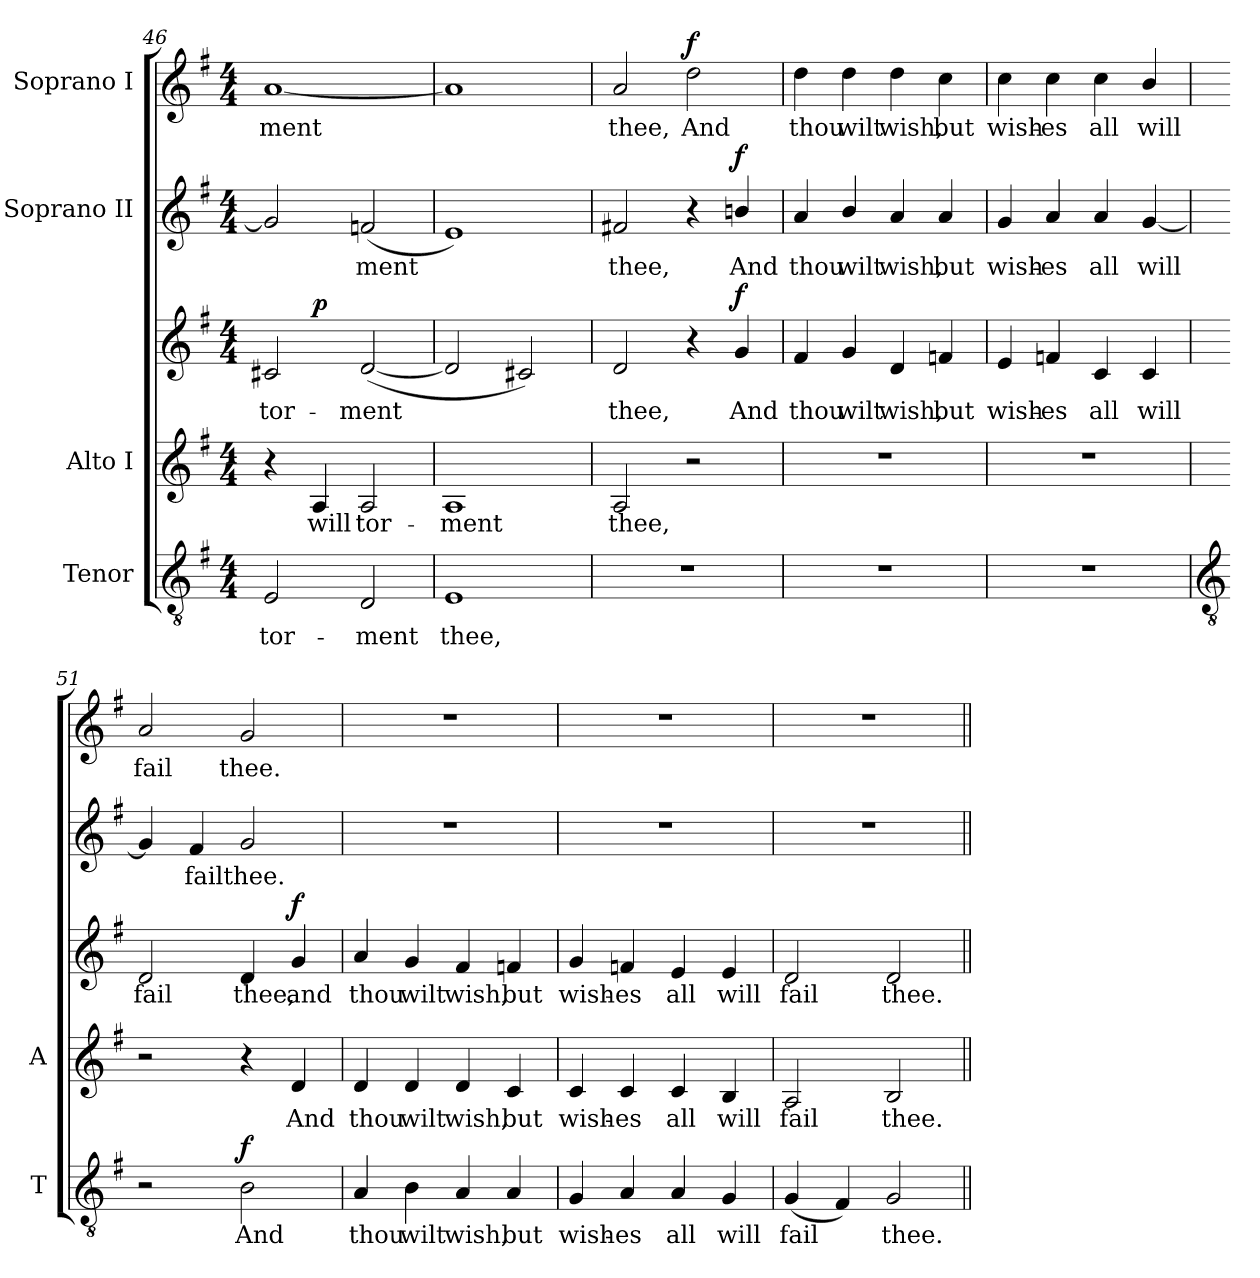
**kern	**text	**dynam	**kern	**text	**kern	**text	**dynam	**kern	**text	**dynam	**kern	**text	**dynam
*part4	*part4	*part4	*part3	*part3	*part3	*part3	*part3	*part2	*part2	*part2	*part1	*part1	*part1
*staff5	*staff5	*staff5	*staff4	*staff4	*staff3	*staff3	*staff3/4	*staff2	*staff2	*staff2	*staff1	*staff1	*staff1
*I"Tenor	*	*	*I"Alto I	*	*	*	*	*I"Soprano II	*	*	*I"Soprano I	*	*
*I'T	*	*	*I'A	*	*	*	*	*	*	*	*	*	*
*clefGv2	*	*	*clefG2	*	*clefG2	*	*	*clefG2	*	*	*clefG2	*	*
*k[f#]	*	*	*k[f#]	*	*k[f#]	*	*	*k[f#]	*	*	*k[f#]	*	*
*G:	*	*	*G:	*	*G:	*	*	*G:	*	*	*G:	*	*
*M4/4	*	*	*M4/4	*	*M4/4	*	*	*M4/4	*	*	*M4/4	*	*
=46	=46	=46	=46	=46	=46	=46	=46	=46	=46	=46	=46	=46	=46
!	!LO:LY:b	!	!	!	!	!LO:LY:b	!	!	!	!	!	!LO:LY:b	!
2E	tor-	.	4r	.	2c#X	tor-	.	2g]	.	.	[1a	-ment	.
!	!	!	!	!LO:LY:b	!	!	!LO:DY:b=2	!	!	!	!	!	!
.	.	.	4A	will	.	.	p	.	.	.	.	.	.
!	!LO:LY:b	!	!	!LO:LY:b	!	!LO:LY:b	!	!	!LO:LY:b	!	!	!	!
2D	-ment	.	2A	tor-	(<[2d	-ment	.	(<2fn	ment	.	.	.	.
=47	=47	=47	=47	=47	=47	=47	=47	=47	=47	=47	=47	=47	=47
!	!LO:LY:b	!	!	!LO:LY:b	!	!	!	!	!	!	!	!	!
1E	thee,	.	1A	-ment	2d]	.	.	1e)	.	.	1a]	.	.
.	.	.	.	.	2c#X)	.	.	.	.	.	.	.	.
=48	=48	=48	=48	=48	=48	=48	=48	=48	=48	=48	=48	=48	=48
!	!	!	!	!LO:LY:b	!	!LO:LY:b	!	!	!LO:LY:b	!	!	!LO:LY:b	!
1r	.	.	2A	thee,	2d	thee,	.	2f#X	thee,	.	2a	thee,	.
!	!	!	!	!	!	!	!	!	!	!	!	!LO:LY:b	!LO:DY:b
.	.	.	2r	.	4r	.	.	4r	.	.	2dd	And	f
!	!	!	!	!	!	!LO:LY:b	!LO:DY:b	!	!LO:LY:b	!LO:DY:b	!	!	!
.	.	.	.	.	4g	And	f	4bn/	And	f	.	.	.
=49	=49	=49	=49	=49	=49	=49	=49	=49	=49	=49	=49	=49	=49
!	!	!	!	!	!	!LO:LY:b	!	!	!LO:LY:b	!	!	!LO:LY:b	!
1r	.	.	1r	.	4f#	thou	.	4a	thou	.	4dd	thou	.
!	!	!	!	!	!	!LO:LY:b	!	!	!LO:LY:b	!	!	!LO:LY:b	!
.	.	.	.	.	4g	wilt	.	4b/	wilt	.	4dd	wilt	.
!	!	!	!	!	!	!LO:LY:b	!	!	!LO:LY:b	!	!	!LO:LY:b	!
.	.	.	.	.	4d	wish,	.	4a	wish,	.	4dd	wish,	.
!	!	!	!	!	!	!LO:LY:b	!	!	!LO:LY:b	!	!	!LO:LY:b	!
.	.	.	.	.	4fn	but	.	4a	but	.	4cc	but	.
=50	=50	=50	=50	=50	=50	=50	=50	=50	=50	=50	=50	=50	=50
!	!	!	!	!	!	!LO:LY:b	!	!	!LO:LY:b	!	!	!LO:LY:b	!
1r	.	.	1r	.	4e	wish-	.	4g	wish-	.	4cc	wish-	.
!	!	!	!	!	!	!LO:LY:b	!	!	!LO:LY:b	!	!	!LO:LY:b	!
.	.	.	.	.	4fn	-es	.	4a	-es	.	4cc	-es	.
!	!	!	!	!	!	!LO:LY:b	!	!	!LO:LY:b	!	!	!LO:LY:b	!
.	.	.	.	.	4c	all	.	4a	all	.	4cc	all	.
!	!	!	!	!	!	!LO:LY:b	!	!	!LO:LY:b	!	!	!LO:LY:b	!
.	.	.	.	.	4c	will	.	[4g	will	.	4b/	will	.
!!LO:LB:g=z
=51	=51	=51	=51	=51	=51	=51	=51	=51	=51	=51	=51	=51	=51
*clefGv2	*	*	*	*	*	*	*	*	*	*	*	*	*
!	!	!	!	!	!	!LO:LY:b	!	!	!	!	!	!LO:LY:b	!
2r	.	.	2r	.	2d	fail	.	4g]	.	.	2a	fail	.
!	!	!	!	!	!	!	!	!	!LO:LY:b	!	!	!	!
.	.	.	.	.	.	.	.	4f#	fail	.	.	.	.
!	!LO:LY:b	!LO:DY:b	!	!	!	!LO:LY:b	!	!	!LO:LY:b	!	!	!LO:LY:b	!
2B	And	f	4r	.	4d	thee,	.	2g	thee.	.	2g	thee.	.
!	!	!	!	!LO:LY:b	!	!LO:LY:b	!LO:DY:b=2	!	!	!	!	!	!
.	.	.	4d	And	4g	and	f	.	.	.	.	.	.
=52	=52	=52	=52	=52	=52	=52	=52	=52	=52	=52	=52	=52	=52
!	!LO:LY:b	!	!	!LO:LY:b	!	!LO:LY:b	!	!	!	!	!	!	!
4A	thou	.	4d	thou	4a	thou	.	1r	.	.	1r	.	.
!	!LO:LY:b	!	!	!LO:LY:b	!	!LO:LY:b	!	!	!	!	!	!	!
4B	wilt	.	4d	wilt	4g	wilt	.	.	.	.	.	.	.
!	!LO:LY:b	!	!	!LO:LY:b	!	!LO:LY:b	!	!	!	!	!	!	!
4A/	wish,	.	4d	wish,	4f#	wish,	.	.	.	.	.	.	.
!	!LO:LY:b	!	!	!LO:LY:b	!	!LO:LY:b	!	!	!	!	!	!	!
4A/	but	.	4c/	but	4fn	but	.	.	.	.	.	.	.
=53	=53	=53	=53	=53	=53	=53	=53	=53	=53	=53	=53	=53	=53
!	!LO:LY:b	!	!	!LO:LY:b	!	!LO:LY:b	!	!	!	!	!	!	!
4G	wish-	.	4c/	wish-	4g	wish-	.	1r	.	.	1r	.	.
!	!LO:LY:b	!	!	!LO:LY:b	!	!LO:LY:b	!	!	!	!	!	!	!
4A/	-es	.	4c/	-es	4fn	-es	.	.	.	.	.	.	.
!	!LO:LY:b	!	!	!LO:LY:b	!	!LO:LY:b	!	!	!	!	!	!	!
4A/	all	.	4c/	all	4e	all	.	.	.	.	.	.	.
!	!LO:LY:b	!	!	!LO:LY:b	!	!LO:LY:b	!	!	!	!	!	!	!
4G	will	.	4B	will	4e	will	.	.	.	.	.	.	.
=54	=54	=54	=54	=54	=54	=54	=54	=54	=54	=54	=54	=54	=54
!	!LO:LY:b	!	!	!LO:LY:b	!	!LO:LY:b	!	!	!	!	!	!	!
(<4G	fail	.	2A	fail	2d	fail	.	1r	.	.	1r	.	.
4F#)	.	.	.	.	.	.	.	.	.	.	.	.	.
!	!LO:LY:b	!	!	!LO:LY:b	!	!LO:LY:b	!	!	!	!	!	!	!
2G	thee.	.	2B	thee.	2d	thee.	.	.	.	.	.	.	.
=||	=||	=||	=||	=||	=||	=||	=||	=||	=||	=||	=||	=||	=||
*-	*-	*-	*-	*-	*-	*-	*-	*-	*-	*-	*-	*-	*-
